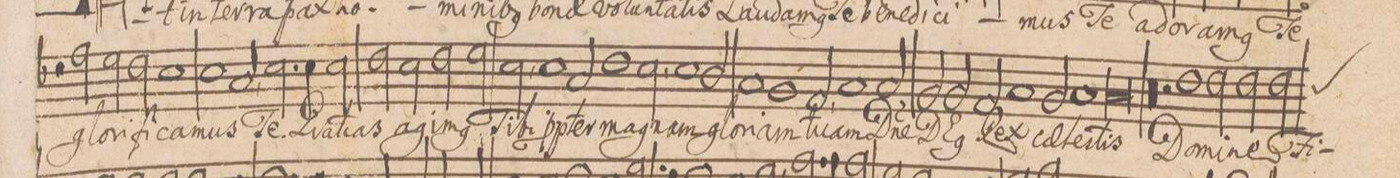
**kern	**text
*I"CANTVS.	*
*clefC1	*
*k[b-]	*
*met(c|)	*
*M2/1	*
2rb	.
2dd\	glo-
=13-	=13-
2cc\	-ri-
2b-\	-fi-
1a\	-ca-
=14-	=14-
1a\	-mus
2fny,</	Te.
2.a\	Gra-
=15-	=15-
4a\	-ti-
2a\	-as
2b-\	a-
2a\	-gi-
=16-	=16-
2b-\	-m(us)
2cc\	Ti-
2a,<\	-bi
1a\	p(ro)-
=17-	=17-
2f/	-pter
1b-\	ma-
=18-	=18-
2a,<\	-gnam
1a\	glo-
2g/	-ri-
=19-	=19-
1f/	-am
1e/	tu-
=20-	=20-
2d,</	-am
1f/	D(o-
2f/	-mi)-
=21-	=21-
2e/	-ne
2e/	DE-
2d/	-(us)
1f/	Rex
=22-	=22-
2e/	cae-
1f/	-le-
=23-	=23-
0f/	-stis
=24-	=24-
00r	.
=25-	=25-
=26-	=26-
2r	.
1b-\	Do-
2b-\	-mi-
=27-	=27-
2b-\	-ne
*custos:a	*
2b-\	Fi-
*-	*-
